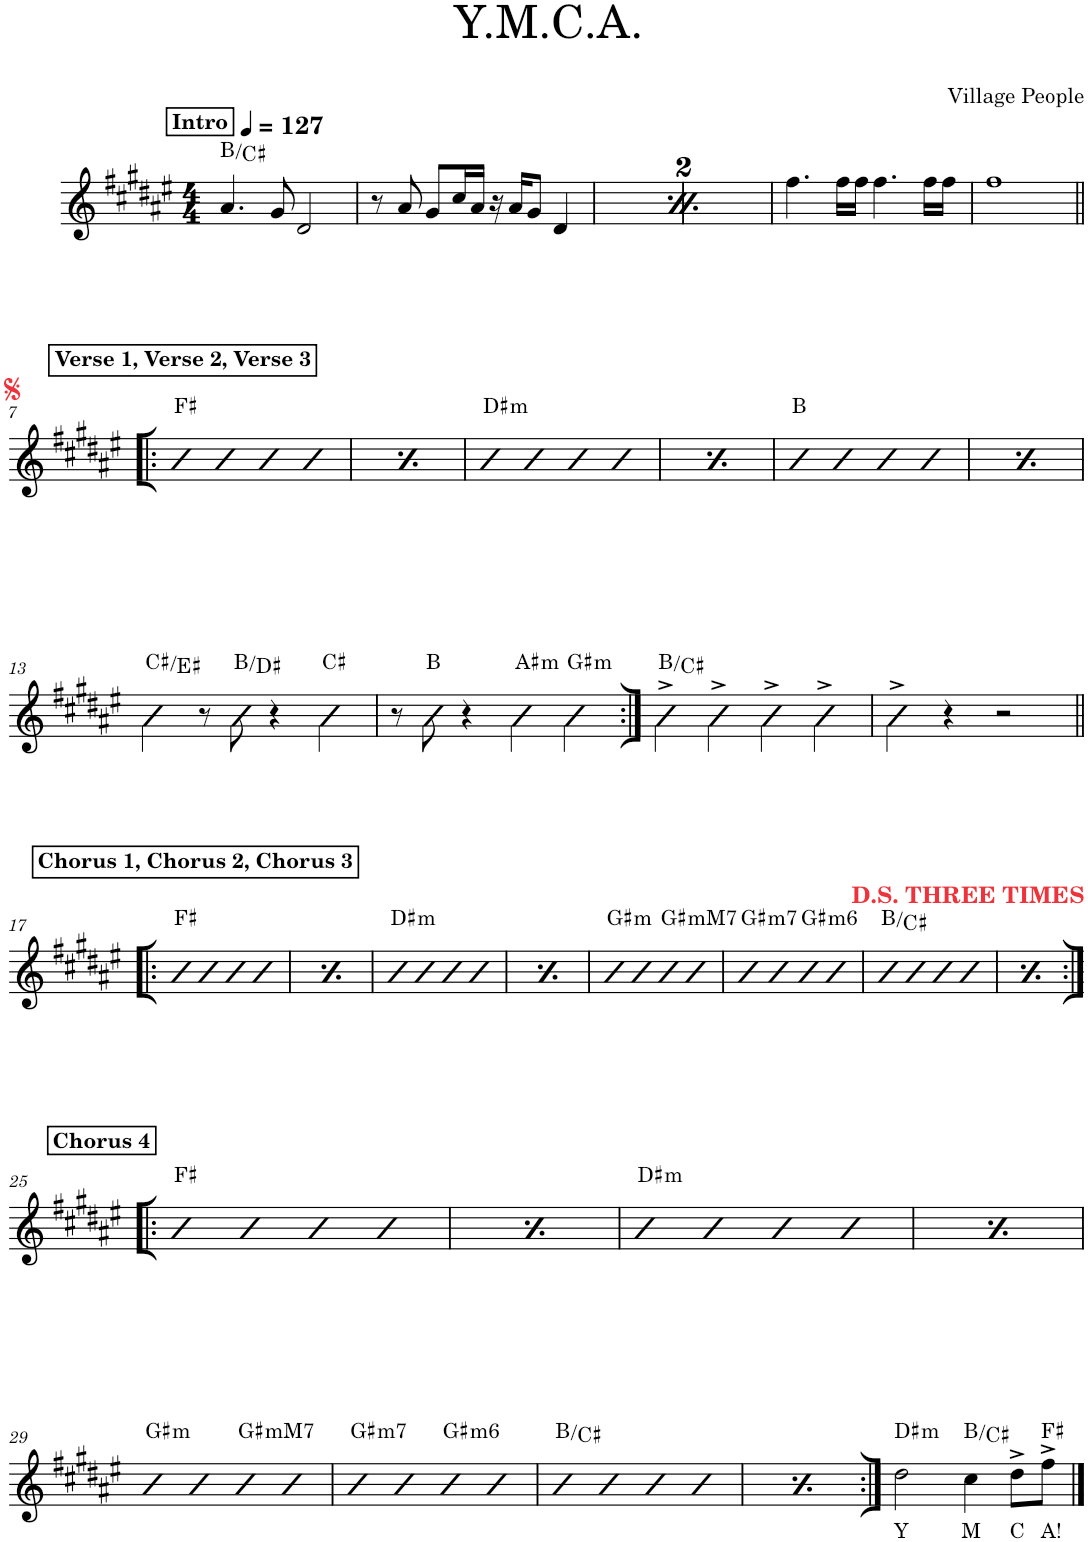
**kern	**text	**harte
*part1	*part1	*part1
*staff1	*staff1	*
*I"Piano	*	*
*I'Pno.	*	*
*clefG2	*	*
*k[f#c#g#d#a#e#]	*	*
*M4/4	*	*
*MM127	*	*
!!LO:REH:place=s1:a:B:cj:t=Intro
=1	=1	=1
4.a#/	.	B:maj/2
8g#/	.	.
2d#/	.	.
=2	=2	=2
8r	.	.
8a#/	.	.
8g#/L	.	.
16cc#/L	.	.
16a#/JJ	.	.
16r	.	.
16a#/KL	.	.
8g#/J	.	.
4d#/	.	.
=3	=3	=3
!!LO:REH:place=s1:a:B:cj:t=Intro
*MM127	*	*
4.a#/	.	B:maj/2
8g#/	.	.
2d#/	.	.
=4	=4	=4
8r	.	.
8a#/	.	.
8g#/L	.	.
16cc#/L	.	.
16a#/JJ	.	.
16r	.	.
16a#/KL	.	.
8g#/J	.	.
4d#/	.	.
=5	=5	=5
4.ff#\	.	.
16ff#\LL	.	.
16ff#\JJ	.	.
4.ff#\	.	.
16ff#\LL	.	.
16ff#\JJ	.	.
=6	=6	=6
1ff#	.	.
!!LO:LB:g=z
!!LO:REH:place=s1:a:B:cj:t=Verse 1, Verse 2, Verse 3
=7!|:	=7!|:	=7!|:
4b	.	F#:maj
4b	.	.
4b	.	.
4b	.	.
!!LO:REH:place=s1:a:B:cj:t=Verse 1, Verse 2, Verse 3
=8	=8	=8
4b	.	F#:maj
4b	.	.
4b	.	.
4b	.	.
=9	=9	=9
!	!	!LO:H:kt=m
4b	.	D#:min
4b	.	.
4b	.	.
4b	.	.
=10	=10	=10
!	!	!LO:H:kt=m
4b	.	D#:min
4b	.	.
4b	.	.
4b	.	.
=11	=11	=11
4b	.	B:maj
4b	.	.
4b	.	.
4b	.	.
=12	=12	=12
4b	.	B:maj
4b	.	.
4b	.	.
4b	.	.
!!LO:LB:g=z
=13	=13	=13
4b\	.	C#:maj/3
8r	.	.
8b\	.	B:maj/3
4r	.	.
4b\	.	C#:maj
=14	=14	=14
8r	.	.
8b\	.	B:maj
4r	.	.
!	!	!LO:H:kt=m
4b\	.	A#:min
!	!	!LO:H:kt=m
4b\	.	G#:min
=15:|!	=15:|!	=15:|!
4b^\	.	B:maj/2
4b^\	.	.
4b^\	.	.
4b^\	.	.
=16	=16	=16
4b^\	.	.
4r	.	.
2r	.	.
!!LO:LB:g=z
!!LO:REH:place=s1:a:B:cj:t=Chorus 1, Chorus 2, Chorus 3
=17!|:	=17!|:	=17!|:
4b	.	F#:maj
4b	.	.
4b	.	.
4b	.	.
!!LO:REH:place=s1:a:B:cj:t=Chorus 1, Chorus 2, Chorus 3
=18	=18	=18
4b	.	F#:maj
4b	.	.
4b	.	.
4b	.	.
=19	=19	=19
!	!	!LO:H:kt=m
4b	.	D#:min
4b	.	.
4b	.	.
4b	.	.
=20	=20	=20
!	!	!LO:H:kt=m
4b	.	D#:min
4b	.	.
4b	.	.
4b	.	.
=21	=21	=21
!	!	!LO:H:kt=m
4b	.	G#:min
4b	.	.
!	!	!LO:H:kt=mM7
4b	.	G#:minmaj7
4b	.	.
=22	=22	=22
!	!	!LO:H:kt=m7
4b	.	G#:min7
4b	.	.
!	!	!LO:H:kt=m6
4b	.	G#:min6
4b	.	.
=23	=23	=23
4b	.	B:maj/2
4b	.	.
4b	.	.
4b	.	.
=24	=24	=24
4b	.	B:maj/2
4b	.	.
4b	.	.
4b	.	.
!!LO:LB:g=z
!!LO:REH:place=s1:a:B:cj:t=Chorus 4
=25:|!|:	=25:|!|:	=25:|!|:
4b	.	F#:maj
4b	.	.
4b	.	.
4b	.	.
!!LO:REH:place=s1:a:B:cj:t=Chorus 4
=26	=26	=26
4b	.	F#:maj
4b	.	.
4b	.	.
4b	.	.
=27	=27	=27
!	!	!LO:H:kt=m
4b	.	D#:min
4b	.	.
4b	.	.
4b	.	.
=28	=28	=28
!	!	!LO:H:kt=m
4b	.	D#:min
4b	.	.
4b	.	.
4b	.	.
!!LO:LB:g=z
=29	=29	=29
!	!	!LO:H:kt=m
4b	.	G#:min
4b	.	.
!	!	!LO:H:kt=mM7
4b	.	G#:minmaj7
4b	.	.
=30	=30	=30
!	!	!LO:H:kt=m7
4b	.	G#:min7
4b	.	.
!	!	!LO:H:kt=m6
4b	.	G#:min6
4b	.	.
=31	=31	=31
4b	.	B:maj/2
4b	.	.
4b	.	.
4b	.	.
=32	=32	=32
4b	.	B:maj/2
4b	.	.
4b	.	.
4b	.	.
=33:|!	=33:|!	=33:|!
!	!LO:LY:b	!LO:H:kt=m
2dd#\	Y	D#:min
!	!LO:LY:b	!
4cc#\	M	B:maj/2
!	!LO:LY:b	!
8dd#^\L	C	.
!	!LO:LY:b	!
8ff#^\J	A!	F#:maj
==	==	==
*-	*-	*-
